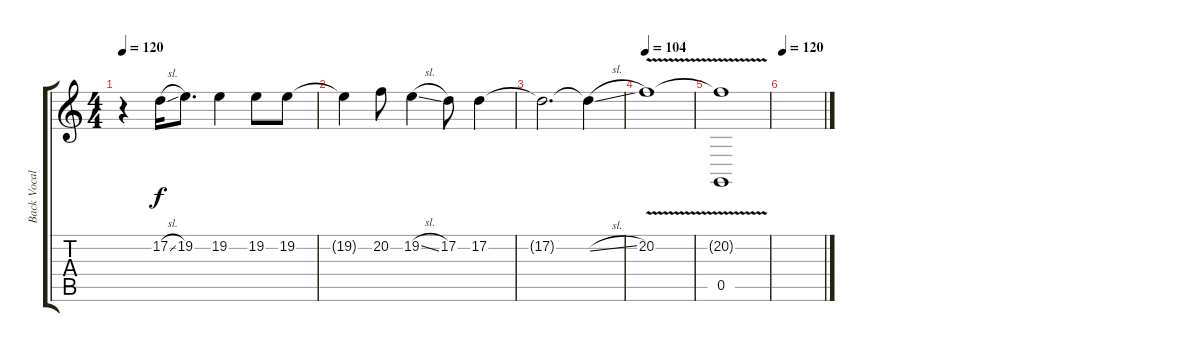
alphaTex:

\track ("Back Vocal " "Back Vocal") {instrument lead1square}
\staff {score tabs}
\tuning (D4 A3 F3 C3 G2 D2) {hide}
\ts (4 4)
\tempo 120
\clef g2
\ks c
r.4{dy f} 17.2{sl}.16 19.2.8{d} 19.2.4 19.2.8 19.2.8 |
19.2{t}.4 20.2.8 19.2{sl}.4 17.2.8 17.2.4 |
17.2{t}.2{d} 17.2{sl t}.4 |
\tempo 104
20.2{v}.1 |
(20.2{t} 0.5).1 |
\tempo 120
